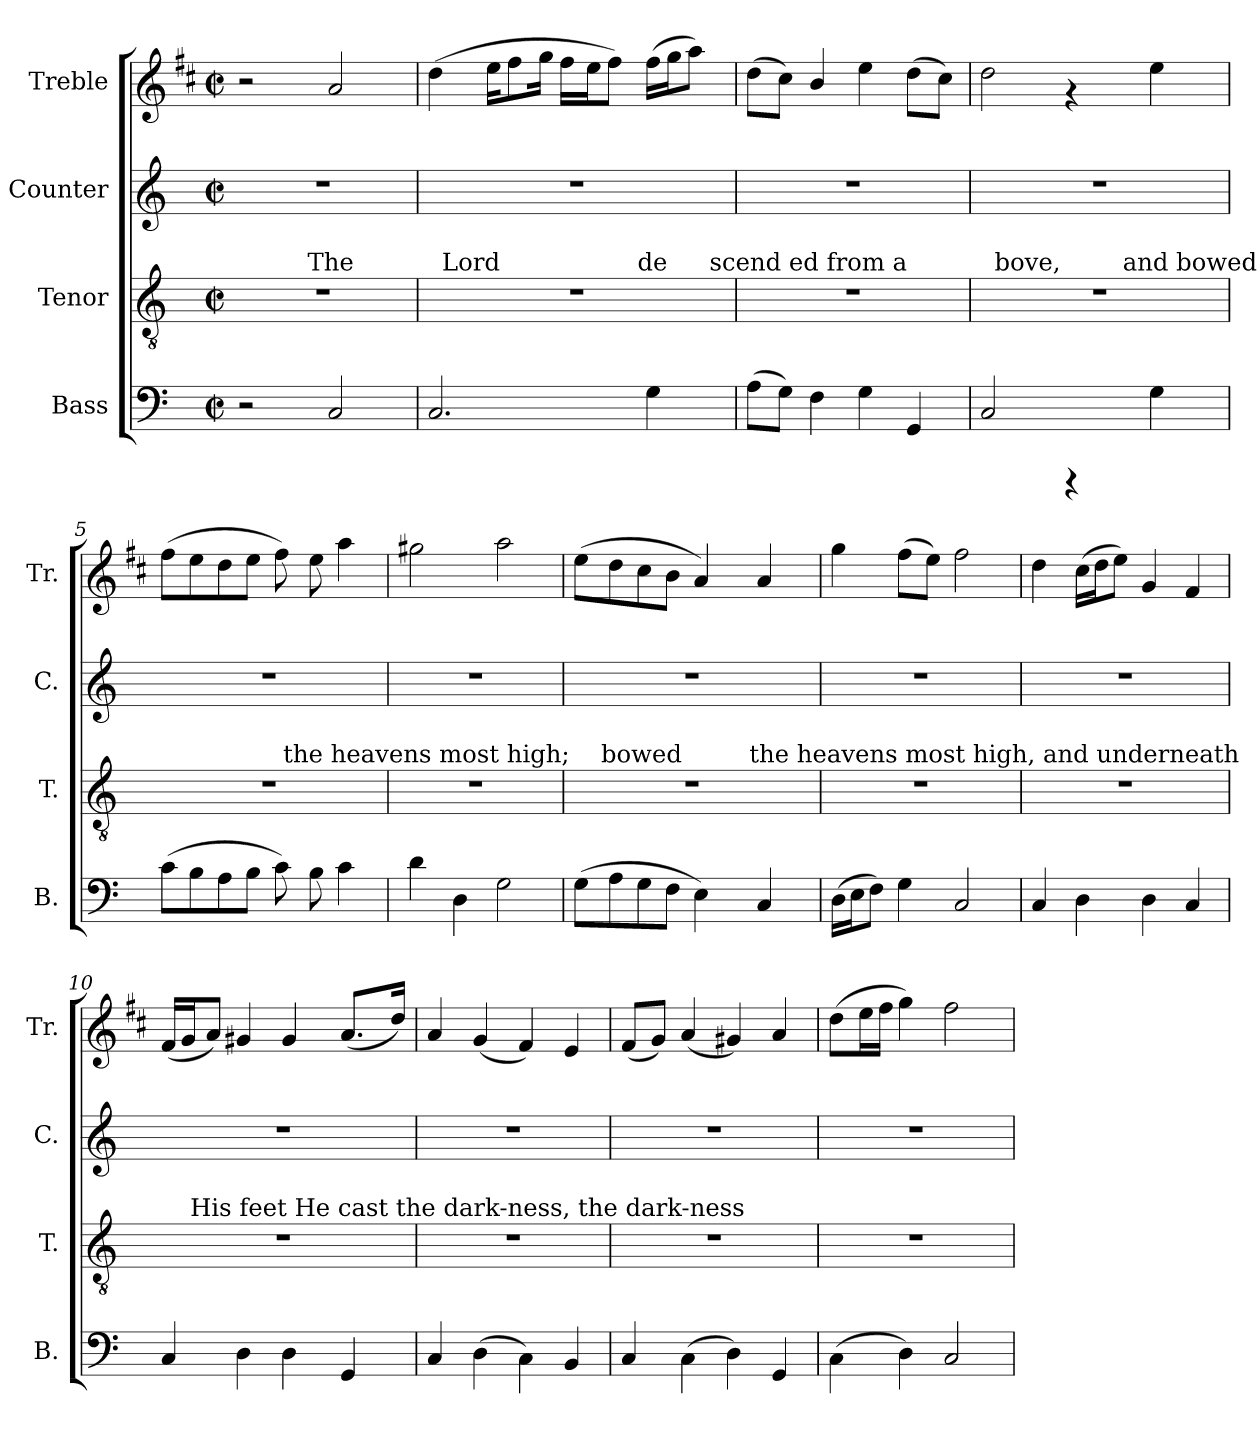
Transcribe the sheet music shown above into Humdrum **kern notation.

**kern	**text	**kern	**kern	**kern
*part4	*part4	*part3	*part2	*part1
*staff4	*staff4	*staff3	*staff2	*staff1
*I"Bass	*	*I"Tenor	*I"Counter	*I"Treble
*I'B.	*	*I'T.	*I'C.	*I'Tr.
!!LO:PB:g=z
*stria5	*	*stria5	*stria5	*stria5
*clefF4	*	*clefGv2	*clefG2	*clefG2
*	*	*	*	*ITrd1c2
*k[]	*	*k[]	*k[]	*k[]
*C:	*	*C:	*C:	*C:
*M2/2	*	*M2/2	*M2/2	*M2/2
*met(c|)	*	*met(c|)	*met(c|)	*met(c|)
=1	=1	=1	=1	=1
*	*	*^	*	*
2r	.	1r	4..ryy	1r	2r
!	!	!	!LO:TX:a:t=The	!	!
.	.	.	2ryy	.	.
!	!LO:LY:a:rj	!	!	!	!
2C/	.	.	.	.	2g/
.	.	.	16ryy	.	.
=2	=2	=2	=2	=2	=2
!	!LO:LY:a:rj	!	!	!	!
*	*	*^	*^	*	*
2.C/	.	1r	32ryy	2ryy	2...ryy	1r	(>4cc\
!	!	!	!LO:TX:a:t=Lord	!	!	!	!
.	.	.	2ryy	.	.	.	.
.	.	.	.	.	.	.	16dd\L
.	.	.	.	.	.	.	8ee\
.	.	.	.	.	.	.	16ff\J
.	.	.	.	8...ryy	.	.	16ee\L
.	.	.	4...ryy	.	.	.	.
.	.	.	.	.	.	.	16dd\
.	.	.	.	.	.	.	8ee\J)
!	!	!	!	!LO:TX:a:t=de	!	!	!
.	.	.	.	4ryy	.	.	.
!	!LO:LY:a:rj	!	!	!	!	!	!
4G\	.	.	.	.	.	.	(>16ee\L
.	.	.	.	.	.	.	16ff\
.	.	.	.	.	.	.	8gg\J)
!	!	!	!	!	!LO:TX:a:t=scend ed from a	!	!
.	.	.	.	.	16ryy	.	.
.	.	.	.	64ryy	.	.	.
=3	=3	=3	=3	=3	=3	=3	=3
!	!LO:LY:a:rj	!	!	!	!	!	!
*	*	*v	*v	*v	*v	*	*
(>8A\L	.	1r	1r	(>8cc\L
!	!LO:LY:a:rj	!	!	!
8G\J)	.	.	.	8b\J)
!	!LO:LY:a:rj	!	!	!
4F\	.	.	.	4a/
!	!LO:LY:a:rj	!	!	!
4G\	.	.	.	4dd\
!	!LO:LY:a:rj	!	!	!
4GG/	.	.	.	(>8cc\L
.	.	.	.	8b\J)
=4	=4	=4	=4	=4
!	!LO:LY:a:rj	!	!	!
*	*	*^	*	*
*	*	*	*^	*	*
2C/	.	1r	32ryy	2ryy	1r	2cc\
!	!	!	!LO:TX:a:t=bove,	!	!	!
.	.	.	2ryy	.	.	.
4rCCC	.	.	.	8ryy	.	4rf
.	.	.	4...ryy	.	.	.
.	.	.	.	32.ryy	.	.
!	!	!	!	!LO:TX:a:t=and bowed	!	!
.	.	.	.	4ryy	.	.
!	!LO:LY:a:rj	!	!	!	!	!
4G\	.	.	.	.	.	4dd\
.	.	.	.	16ryy	.	.
.	.	.	.	64ryy	.	.
=5	=5	=5	=5	=5	=5	=5
!	!LO:LY:a:rj	!	!	!	!	!
*	*	*	*v	*v	*	*
(>8c\L	.	1r	2ryy	1r	(>8ee>\L
!	!LO:LY:a:rj	!	!	!	!
8B\	.	.	.	.	8dd\
!	!LO:LY:a:rj	!	!	!	!
8A\	.	.	.	.	8cc\
!	!LO:LY:a:rj	!	!	!	!
8B\J	.	.	.	.	8dd\J
!	!LO:LY:a:rj	!	!	!	!
8c\)	.	.	64ryy	.	8ee\)
!	!	!	!LO:TX:a:t=the heavens most high;	!	!
.	.	.	4ryy	.	.
!	!LO:LY:a:rj	!	!	!	!
8B\	.	.	.	.	8dd\
!	!LO:LY:a:rj	!	!	!	!
4c\	.	.	.	.	4gg\
.	.	.	8...ryy	.	.
=6	=6	=6	=6	=6	=6
!	!LO:LY:a:rj	!	!	!	!
*	*	*v	*v	*	*
4d\	.	1r	1r	2ff#X\
!	!LO:LY:a:rj	!	!	!
4D\	.	.	.	.
!	!LO:LY:a:rj	!	!	!
2G\	.	.	.	2gg\
!!LO:LB:g=z
=7	=7	=7	=7	=7
!	!LO:LY:a:rj	!	!	!
*	*	*^	*	*
*	*	*	*^	*	*
(>8G\L	.	1r	16..ryy	2ryy	1r	(>8dd\L
!	!	!	!LO:TX:a:t=bowed	!	!	!
.	.	.	2ryy	.	.	.
!	!LO:LY:a:rj	!	!	!	!	!
8A\	.	.	.	.	.	8cc\
!	!LO:LY:a:rj	!	!	!	!	!
8G\	.	.	.	.	.	8b\
!	!LO:LY:a:rj	!	!	!	!	!
8F\J	.	.	.	.	.	8a\J
!	!LO:LY:a:rj	!	!	!	!	!
4E\)	.	.	.	8...ryy	.	4g/)
.	.	.	4ryy	.	.	.
!	!	!	!	!LO:TX:a:t=the heavens most high, and underneath	!	!
.	.	.	.	4ryy	.	.
!	!LO:LY:a:rj	!	!	!	!	!
4C/	.	.	.	.	.	4g/
.	.	.	8ryy	.	.	.
.	.	.	64ryy	64ryy	.	.
=8	=8	=8	=8	=8	=8	=8
!	!LO:LY:a:rj	!	!	!	!	!
*	*	*v	*v	*v	*	*
(>16D\L	.	1r	1r	4ff\
!	!LO:LY:a:rj	!	!	!
16E\	.	.	.	.
!	!LO:LY:a:rj	!	!	!
8F\J)	.	.	.	.
!	!LO:LY:a:rj	!	!	!
4G\	.	.	.	(>8ee\L
.	.	.	.	8dd\J)
!	!LO:LY:a:rj	!	!	!
2C/	.	.	.	2ee\
=9	=9	=9	=9	=9
!	!LO:LY:a:rj	!	!	!
4C/	.	1r	1r	4cc\
!	!LO:LY:a:rj	!	!	!
4D\	.	.	.	(>16b\L
.	.	.	.	16cc\
.	.	.	.	8dd\J)
!	!LO:LY:a:rj	!	!	!
4D\	.	.	.	4f/
!	!LO:LY:a:rj	!	!	!
4C/	.	.	.	4e>/
=10	=10	=10	=10	=10
!	!LO:LY:a:rj	!	!	!
*	*	*^	*	*
4C/	.	1r	16ryy	1r	(<16e>/L
.	.	.	64ryy	.	16f/
!	!	!	!LO:TX:a:t=His feet He cast the dark-ness, the dark-ness	!	!
.	.	.	2ryy	.	.
.	.	.	.	.	8g/J)
!	!LO:LY:a:rj	!	!	!	!
4D\	.	.	.	.	4f#X/
!	!LO:LY:a:rj	!	!	!	!
4D\	.	.	.	.	4f#/
.	.	.	4ryy	.	.
!	!LO:LY:a:rj	!	!	!	!
4GG/	.	.	.	.	(<8.g/L
.	.	.	8ryy	.	.
.	.	.	.	.	16cc/J)
.	.	.	32.ryy	.	.
=11	=11	=11	=11	=11	=11
!	!LO:LY:a:rj	!	!	!	!
*	*	*v	*v	*	*
4C/	.	1r	1r	4g/
!	!LO:LY:a:rj	!	!	!
(>4D\	.	.	.	(<4f/
!	!LO:LY:a:rj	!	!	!
4C\)	.	.	.	4e/)
!	!LO:LY:a:rj	!	!	!
4BB/	.	.	.	4d/
=12	=12	=12	=12	=12
!	!LO:LY:a:rj	!	!	!
4C/	.	1r	1r	(<8e/L
.	.	.	.	8f/J)
!	!LO:LY:a:rj	!	!	!
(>4C\	.	.	.	(<4g/
!	!LO:LY:a:rj	!	!	!
4D\)	.	.	.	4f#X/)
!	!LO:LY:a:rj	!	!	!
4GG/	.	.	.	4g/
!!LO:PB:g=z
=13	=13	=13	=13	=13
!	!LO:LY:a:rj	!	!	!
(>4C\	.	1r	1r	(>8cc\L
.	.	.	.	16dd\
.	.	.	.	16ee\J
!	!LO:LY:a:rj	!	!	!
4D\)	.	.	.	4ff\)
!	!LO:LY:a:rj	!	!	!
2C/	.	.	.	2ee\
=	=	=	=	=
*-	*-	*-	*-	*-
